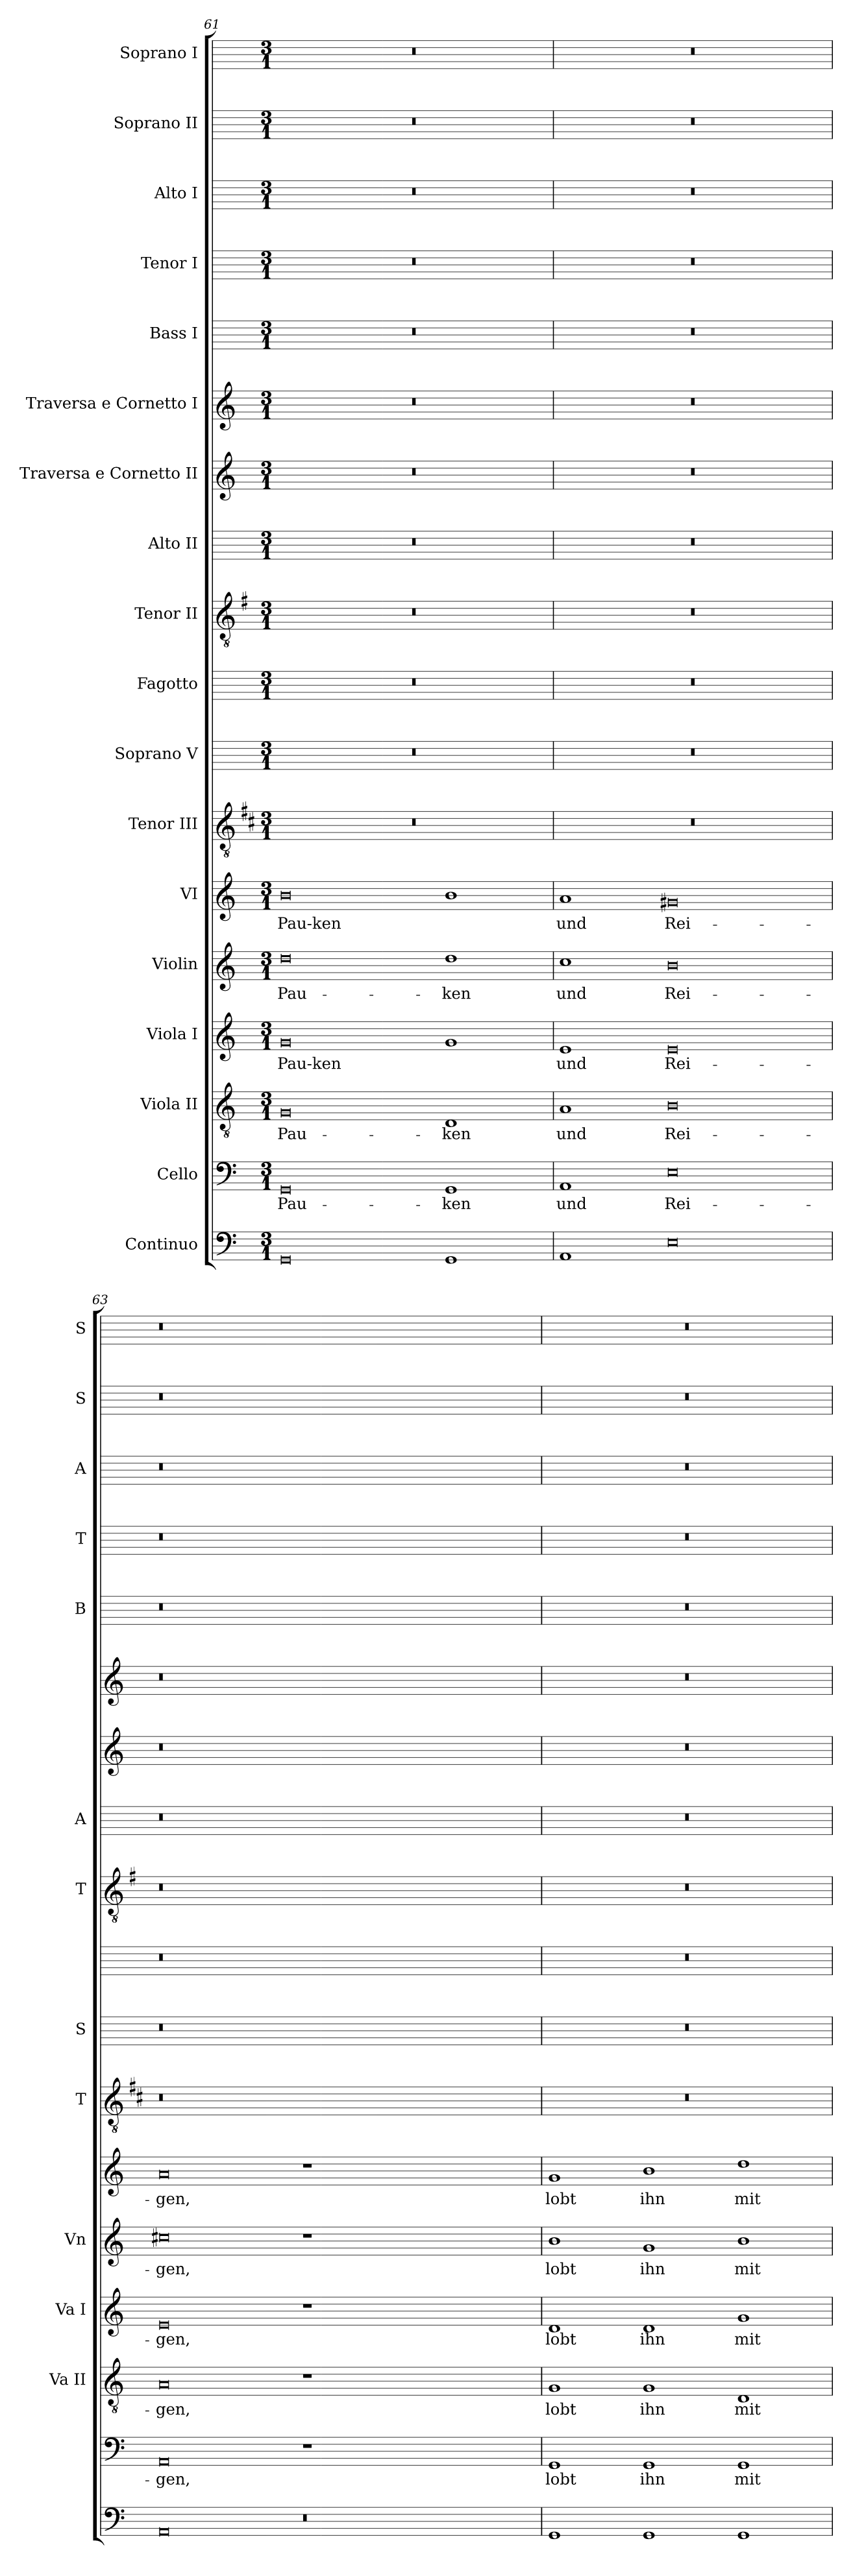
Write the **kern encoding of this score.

**kern	**kern	**text	**kern	**text	**kern	**text	**kern	**text	**kern	**text	**kern	**kern	**kern	**kern	**kern	**kern	**kern	**kern	**kern	**kern	**kern	**kern
*part18	*part17	*part17	*part16	*part16	*part15	*part15	*part14	*part14	*part13	*part13	*part12	*part11	*part10	*part9	*part8	*part7	*part6	*part5	*part4	*part3	*part2	*part1
*staff18	*staff17	*staff17	*staff16	*staff16	*staff15	*staff15	*staff14	*staff14	*staff13	*staff13	*staff12	*staff11	*staff10	*staff9	*staff8	*staff7	*staff6	*staff5	*staff4	*staff3	*staff2	*staff1
*I"Continuo	*I"Cello	*	*I"Viola II	*	*I"Viola I	*	*I"Violin	*	*I"VI	*	*I"Tenor III	*I"Soprano V	*I"Fagotto	*I"Tenor II	*I"Alto II	*I"Traversa e  Cornetto II	*I"Traversa e  Cornetto I	*I"Bass I	*I"Tenor I	*I"Alto I	*I"Soprano II	*I"Soprano I
*	*	*	*I'Va II	*	*I'Va I	*	*I'Vn	*	*	*	*I'T	*I'S	*	*I'T	*I'A	*	*	*I'B	*I'T	*I'A	*I'S	*I'S
*clefF4	*clefF4	*	*clefGv2	*	*clefG2	*	*clefG2	*	*clefG2	*	*clefGv2	*	*	*clefGv2	*	*clefG2	*clefG2	*	*	*	*	*
*	*	*	*	*	*	*	*	*	*	*	*ITrd1c2	*ITrd1c2	*	*ITrd4c7	*ITrd4c7	*	*	*	*	*	*	*
*k[]	*k[]	*	*k[]	*	*k[]	*	*k[]	*	*k[]	*	*k[]	*	*	*k[]	*	*k[]	*k[]	*	*	*	*	*
*C:	*C:	*	*C:	*	*C:	*	*C:	*	*C:	*	*C:	*	*	*C:	*	*C:	*C:	*	*	*	*	*
*M3/1	*M3/1	*	*M3/1	*	*M3/1	*	*M3/1	*	*M3/1	*	*M3/1	*M3/1	*M3/1	*M3/1	*M3/1	*M3/1	*M3/1	*M3/1	*M3/1	*M3/1	*M3/1	*M3/1
=61	=61	=61	=61	=61	=61	=61	=61	=61	=61	=61	=61	=61	=61	=61	=61	=61	=61	=61	=61	=61	=61	=61
*^	*	*	*	*	*	*	*	*	*	*	*	*	*	*	*	*	*	*	*	*	*	*
!	!LO:N:vis=0	!	!LO:LY:b	!	!LO:LY:b	!	!LO:LY:b	!	!LO:LY:b	!	!LO:LY:b	!	!	!	!	!	!	!	!	!	!	!	!
0GG	0.ryy	0GG	Pau-	0G	Pau-	0g	Pau-ken	0dd	Pau-	0b	Pau-ken	0.r	0.r	0.r	0.r	0.r	0.r	0.r	0.r	0.r	0.r	0.r	0.r
!	!	!	!LO:LY:b	!	!LO:LY:b	!	!	!	!LO:LY:b	!	!	!	!	!	!	!	!	!	!	!	!	!	!
1GG	.	1GG	-ken	1D	-ken	1g	.	1dd	-ken	1b	.	.	.	.	.	.	.	.	.	.	.	.	.
=62	=62	=62	=62	=62	=62	=62	=62	=62	=62	=62	=62	=62	=62	=62	=62	=62	=62	=62	=62	=62	=62	=62	=62
!	!LO:N:vis=0	!	!LO:LY:b	!	!LO:LY:b	!	!LO:LY:b	!	!LO:LY:b	!	!LO:LY:b	!	!	!	!	!	!	!	!	!	!	!	!
1AA	0.ryy	1AA	und	1A	und	1e	und	1cc	und	1a	und	0.r	0.r	0.r	0.r	0.r	0.r	0.r	0.r	0.r	0.r	0.r	0.r
!	!	!	!LO:LY:b	!	!LO:LY:b	!	!LO:LY:b	!	!LO:LY:b	!	!LO:LY:b	!	!	!	!	!	!	!	!	!	!	!	!
0E	.	0E	Rei-	0B	Rei-	0e	Rei-	0b	Rei-	0g#X	Rei-	.	.	.	.	.	.	.	.	.	.	.	.
=63	=63	=63	=63	=63	=63	=63	=63	=63	=63	=63	=63	=63	=63	=63	=63	=63	=63	=63	=63	=63	=63	=63	=63
!	!LO:N:vis=0	!	!LO:LY:b	!	!LO:LY:b	!	!LO:LY:b	!	!LO:LY:b	!	!LO:LY:b	!	!	!	!	!	!	!	!	!	!	!	!
0AA	0.ryy	0AA	-gen,	0A	-gen,	0e	-gen,	0cc#X	-gen,	0a	-gen,	0.r	0.r	0.r	0.r	0.r	0.r	0.r	0.r	0.r	0.r	0.r	0.r
0.r	.	1r	.	1r	.	1r	.	1r	.	1r	.	.	.	.	.	.	.	.	.	.	.	.	.
.	0ryy	0ryy	.	0ryy	.	0ryy	.	0ryy	.	0ryy	.	0ryy	0ryy	0ryy	0ryy	0ryy	0ryy	0ryy	0ryy	0ryy	0ryy	0ryy	0ryy
=64	=64	=64	=64	=64	=64	=64	=64	=64	=64	=64	=64	=64	=64	=64	=64	=64	=64	=64	=64	=64	=64	=64	=64
!	!LO:N:vis=0	!	!LO:LY:b	!	!LO:LY:b	!	!LO:LY:b	!	!LO:LY:b	!	!LO:LY:b	!	!	!	!	!	!	!	!	!	!	!	!
1GG	0.ryy	1GG	lobt	1G	lobt	1d	lobt	1b	lobt	1g	lobt	0.r	0.r	0.r	0.r	0.r	0.r	0.r	0.r	0.r	0.r	0.r	0.r
!	!	!	!LO:LY:b	!	!LO:LY:b	!	!LO:LY:b	!	!LO:LY:b	!	!LO:LY:b	!	!	!	!	!	!	!	!	!	!	!	!
1GG	.	1GG	ihn	1G	ihn	1d	ihn	1g	ihn	1b	ihn	.	.	.	.	.	.	.	.	.	.	.	.
!	!	!	!LO:LY:b	!	!LO:LY:b	!	!LO:LY:b	!	!LO:LY:b	!	!LO:LY:b	!	!	!	!	!	!	!	!	!	!	!	!
1GG	.	1GG	mit	1D	mit	1g	mit	1b	mit	1dd	mit	.	.	.	.	.	.	.	.	.	.	.	.
*v	*v	*	*	*	*	*	*	*	*	*	*	*	*	*	*	*	*	*	*	*	*	*	*
=	=	=	=	=	=	=	=	=	=	=	=	=	=	=	=	=	=	=	=	=	=	=
*-	*-	*-	*-	*-	*-	*-	*-	*-	*-	*-	*-	*-	*-	*-	*-	*-	*-	*-	*-	*-	*-	*-
